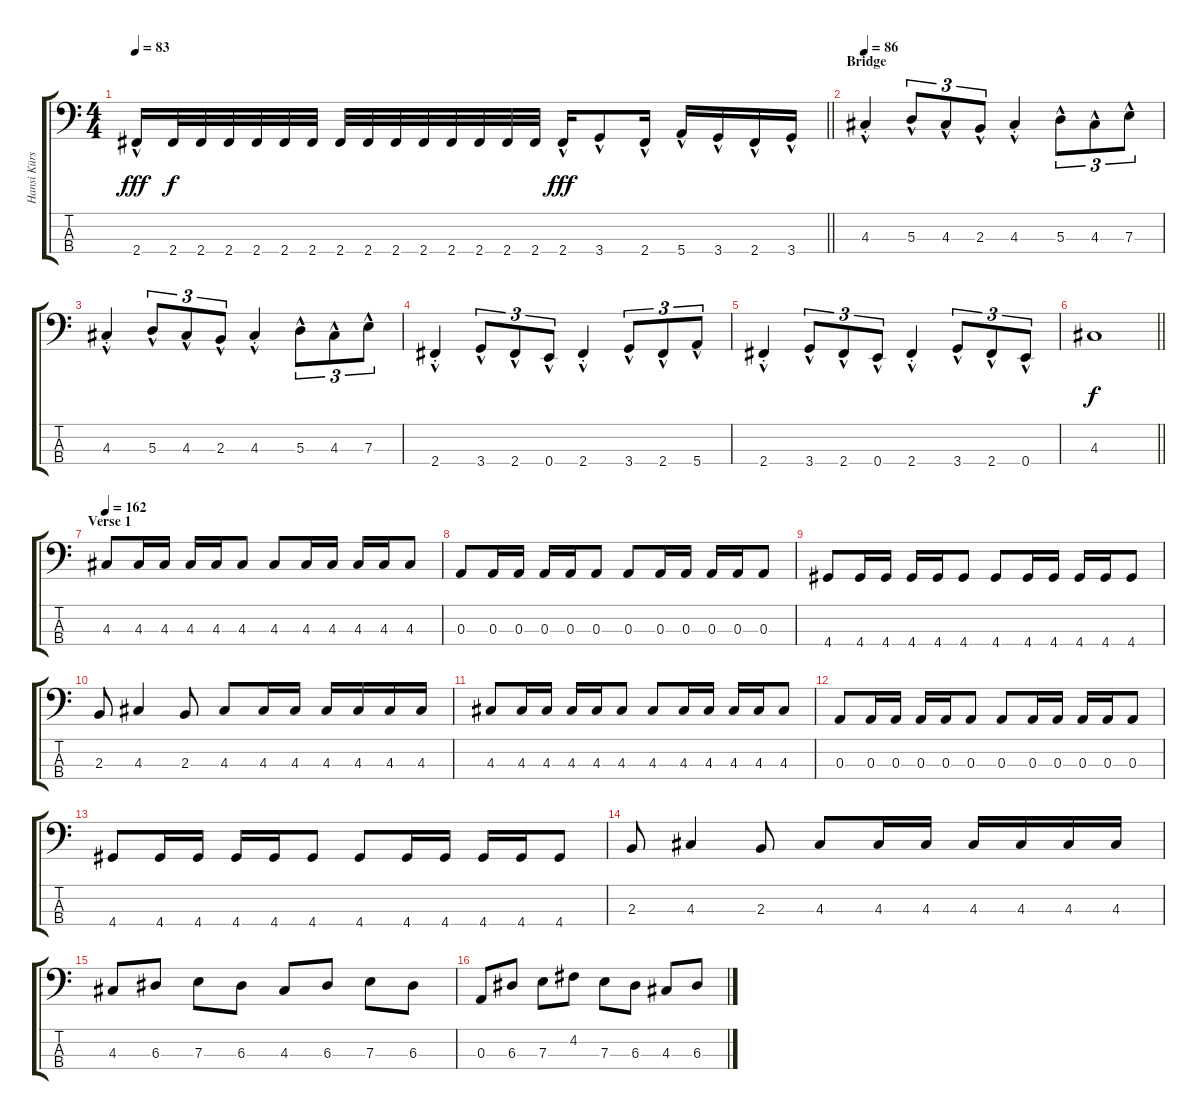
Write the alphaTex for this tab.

\track ("Hansi Kürsch" "Hansi Kürs") {instrument electricbasspick}
\staff {score tabs}
\tuning (G2 D2 A1 E1) {hide}
\ts (4 4)
\tempo 83
\clef f4
\barLineRight lightlight
\ks c
2.4{hac}.16{dy fff} 2.4.32{dy f} 2.4.32 2.4.32 2.4.32 2.4.32 2.4.32 2.4.32 2.4.32 2.4.32 2.4.32 2.4.32 2.4.32 2.4.32 2.4.32 2.4{hac}.16{dy fff} 3.4{hac}.8 2.4{hac}.16 5.4{hac}.16 3.4{hac}.16 2.4{hac}.16 3.4{hac}.16 |
\section ("" "Bridge")
\tempo 86
4.3{hac st}.4{volume 16} 5.3{hac}.8{tu (3 2)} 4.3{hac}.8{tu (3 2)} 2.3{hac}.8{tu (3 2)} 4.3{hac st}.4 5.3{hac}.8{tu (3 2)} 4.3{hac}.8{tu (3 2)} 7.3{hac}.8{tu (3 2)} |
4.3{hac st}.4 5.3{hac}.8{tu (3 2)} 4.3{hac}.8{tu (3 2)} 2.3{hac}.8{tu (3 2)} 4.3{hac st}.4 5.3{hac}.8{tu (3 2)} 4.3{hac}.8{tu (3 2)} 7.3{hac}.8{tu (3 2)} |
2.4{hac st}.4 3.4{hac}.8{tu (3 2)} 2.4{hac}.8{tu (3 2)} 0.4{hac}.8{tu (3 2)} 2.4{hac st}.4 3.4{hac}.8{tu (3 2)} 2.4{hac}.8{tu (3 2)} 5.4{hac}.8{tu (3 2)} |
2.4{hac st}.4 3.4{hac}.8{tu (3 2)} 2.4{hac}.8{tu (3 2)} 0.4{hac}.8{tu (3 2)} 2.4{hac st}.4 3.4{hac}.8{tu (3 2)} 2.4{hac}.8{tu (3 2)} 0.4{hac}.8{tu (3 2)} |
\barLineRight lightlight
4.3.1{dy f} |
\section ("" "Verse 1")
\tempo 162
4.3.8{volume 15} 4.3.16 4.3.16 4.3.16 4.3.16 4.3.8 4.3.8 4.3.16 4.3.16 4.3.16 4.3.16 4.3.8 |
0.3.8 0.3.16 0.3.16 0.3.16 0.3.16 0.3.8 0.3.8 0.3.16 0.3.16 0.3.16 0.3.16 0.3.8 |
4.4.8 4.4.16 4.4.16 4.4.16 4.4.16 4.4.8 4.4.8 4.4.16 4.4.16 4.4.16 4.4.16 4.4.8 |
2.3.8 4.3.4 2.3.8 4.3.8 4.3.16 4.3.16 4.3.16 4.3.16 4.3.16 4.3.16 |
4.3.8 4.3.16 4.3.16 4.3.16 4.3.16 4.3.8 4.3.8 4.3.16 4.3.16 4.3.16 4.3.16 4.3.8 |
0.3.8 0.3.16 0.3.16 0.3.16 0.3.16 0.3.8 0.3.8 0.3.16 0.3.16 0.3.16 0.3.16 0.3.8 |
4.4.8 4.4.16 4.4.16 4.4.16 4.4.16 4.4.8 4.4.8 4.4.16 4.4.16 4.4.16 4.4.16 4.4.8 |
2.3.8 4.3.4 2.3.8 4.3.8 4.3.16 4.3.16 4.3.16 4.3.16 4.3.16 4.3.16 |
4.3.8 6.3.8 7.3.8 6.3.8 4.3.8 6.3.8 7.3.8 6.3.8 |
0.3.8 6.3.8 7.3.8 4.2.8 7.3.8 6.3.8 4.3.8 6.3.8
